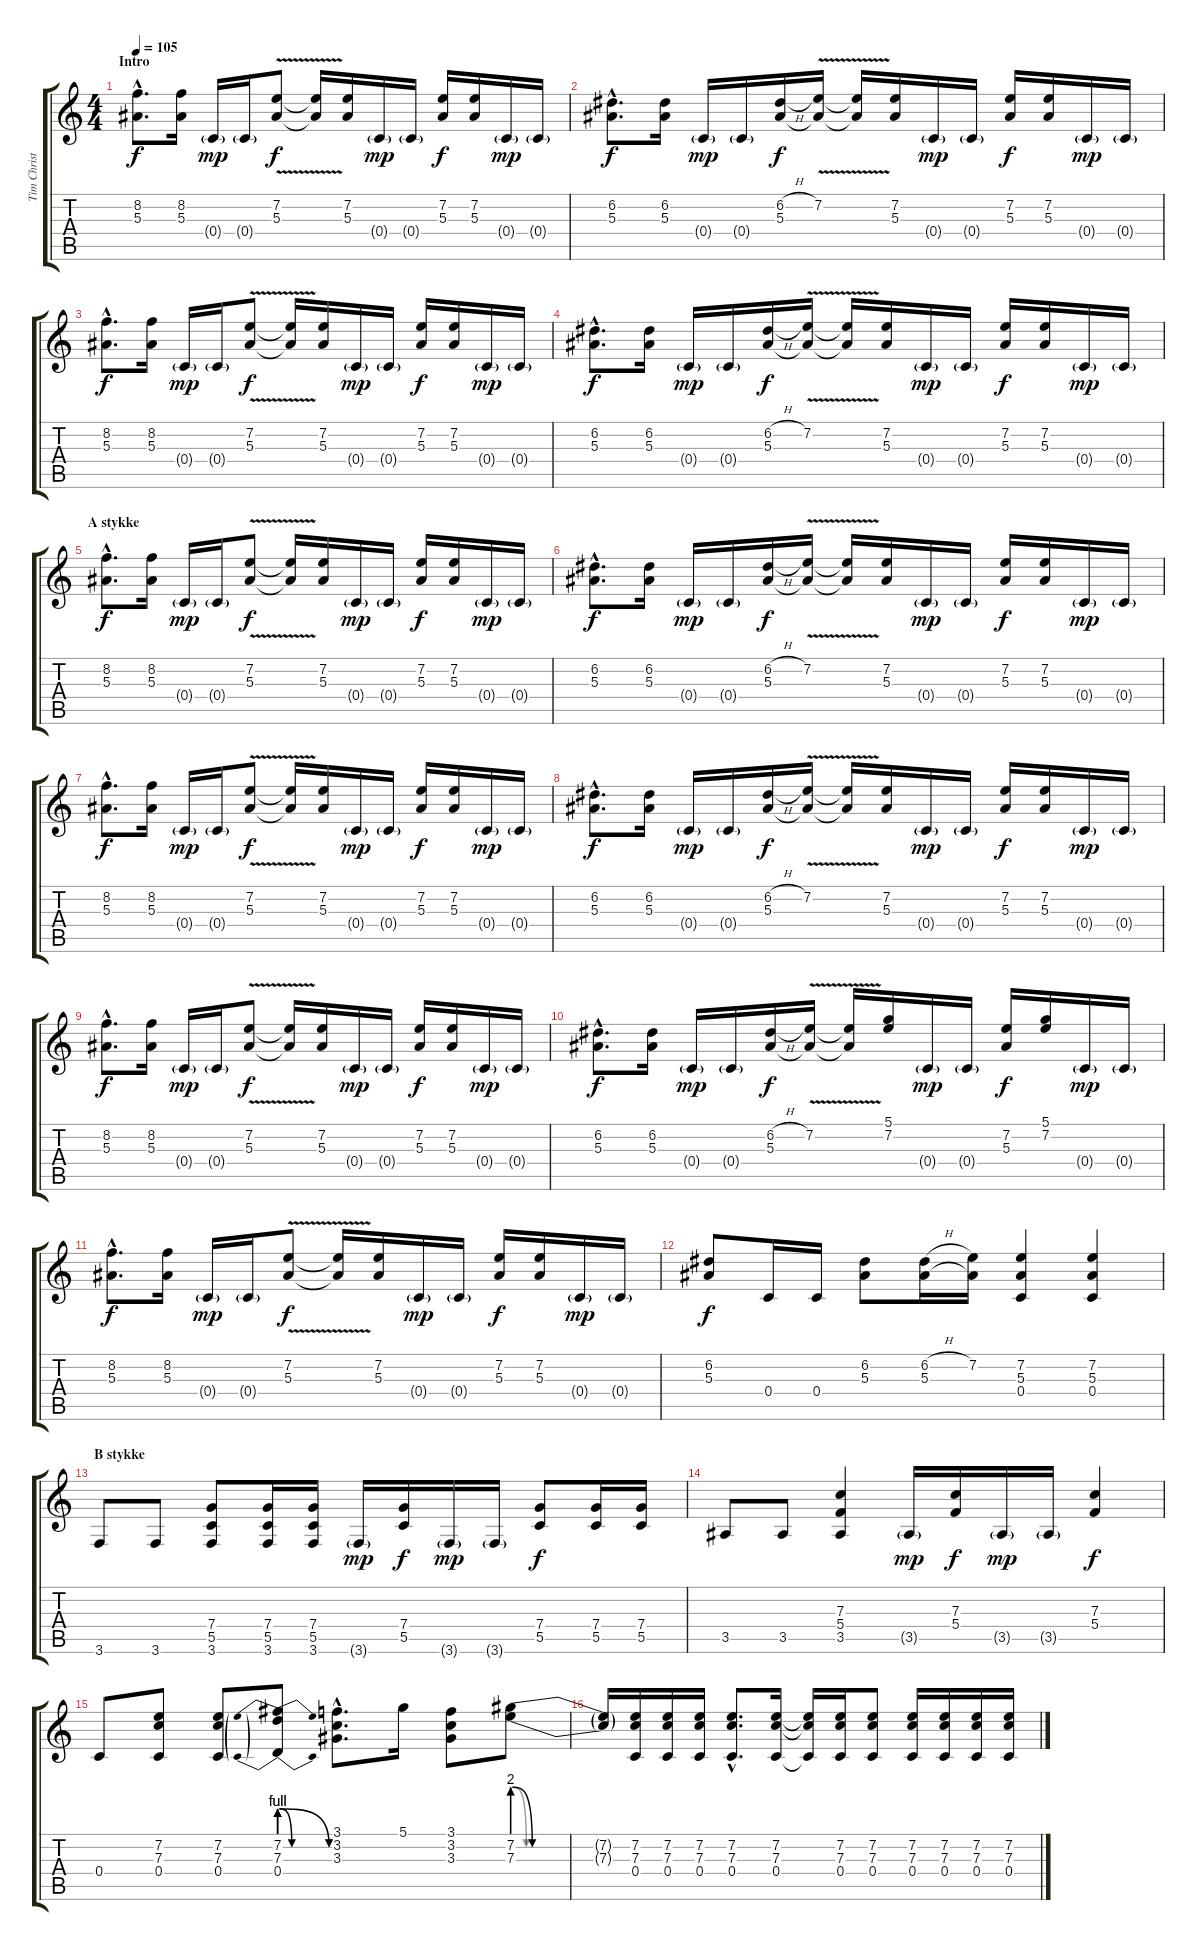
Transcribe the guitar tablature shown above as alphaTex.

\track ("Tim Christensen (Guitar 1)" "Tim Christ") {instrument distortionguitar}
\staff {score tabs}
\tuning (D4 A3 F3 C3 G2 D2) {hide}
\ts (4 4)
\section ("" "Intro")
\tempo 105
\clef g2
\ks c
(8.2{hac} 5.3{hac}).8{d dy f instrument distortionguitar} (8.2 5.3).16 0.4{g}.16{dy mp} 0.4{g}.16 (7.2{v} 5.3{v}).8{dy f} (7.2{t} 5.3{t}).16 (7.2 5.3).16 0.4{g}.16{dy mp} 0.4{g}.16 (7.2 5.3).16{dy f} (7.2 5.3).16 0.4{g}.16{dy mp} 0.4{g}.16 |
(6.2{hac} 5.3{hac}).8{d dy f} (6.2 5.3).16 0.4{g}.16{dy mp} 0.4{g}.16 (6.2{h} 5.3).16{dy f} (7.2{v} 5.3{v t}).16 (7.2{t} 5.3{t}).16 (7.2 5.3).16 0.4{g}.16{dy mp} 0.4{g}.16 (7.2 5.3).16{dy f} (7.2 5.3).16 0.4{g}.16{dy mp} 0.4{g}.16 |
(8.2{hac} 5.3{hac}).8{d dy f} (8.2 5.3).16 0.4{g}.16{dy mp} 0.4{g}.16 (7.2{v} 5.3{v}).8{dy f} (7.2{t} 5.3{t}).16 (7.2 5.3).16 0.4{g}.16{dy mp} 0.4{g}.16 (7.2 5.3).16{dy f} (7.2 5.3).16 0.4{g}.16{dy mp} 0.4{g}.16 |
(6.2{hac} 5.3{hac}).8{d dy f} (6.2 5.3).16 0.4{g}.16{dy mp} 0.4{g}.16 (6.2{h} 5.3).16{dy f} (7.2{v} 5.3{v t}).16 (7.2{t} 5.3{t}).16 (7.2 5.3).16 0.4{g}.16{dy mp} 0.4{g}.16 (7.2 5.3).16{dy f} (7.2 5.3).16 0.4{g}.16{dy mp} 0.4{g}.16 |
\section ("" "A stykke")
(8.2{hac} 5.3{hac}).8{d dy f} (8.2 5.3).16 0.4{g}.16{dy mp} 0.4{g}.16 (7.2{v} 5.3{v}).8{dy f} (7.2{t} 5.3{t}).16 (7.2 5.3).16 0.4{g}.16{dy mp} 0.4{g}.16 (7.2 5.3).16{dy f} (7.2 5.3).16 0.4{g}.16{dy mp} 0.4{g}.16 |
(6.2{hac} 5.3{hac}).8{d dy f} (6.2 5.3).16 0.4{g}.16{dy mp} 0.4{g}.16 (6.2{h} 5.3).16{dy f} (7.2{v} 5.3{v t}).16 (7.2{t} 5.3{t}).16 (7.2 5.3).16 0.4{g}.16{dy mp} 0.4{g}.16 (7.2 5.3).16{dy f} (7.2 5.3).16 0.4{g}.16{dy mp} 0.4{g}.16 |
(8.2{hac} 5.3{hac}).8{d dy f} (8.2 5.3).16 0.4{g}.16{dy mp} 0.4{g}.16 (7.2{v} 5.3{v}).8{dy f} (7.2{t} 5.3{t}).16 (7.2 5.3).16 0.4{g}.16{dy mp} 0.4{g}.16 (7.2 5.3).16{dy f} (7.2 5.3).16 0.4{g}.16{dy mp} 0.4{g}.16 |
(6.2{hac} 5.3{hac}).8{d dy f} (6.2 5.3).16 0.4{g}.16{dy mp} 0.4{g}.16 (6.2{h} 5.3).16{dy f} (7.2{v} 5.3{v t}).16 (7.2{t} 5.3{t}).16 (7.2 5.3).16 0.4{g}.16{dy mp} 0.4{g}.16 (7.2 5.3).16{dy f} (7.2 5.3).16 0.4{g}.16{dy mp} 0.4{g}.16 |
(8.2{hac} 5.3{hac}).8{d dy f} (8.2 5.3).16 0.4{g}.16{dy mp} 0.4{g}.16 (7.2{v} 5.3{v}).8{dy f} (7.2{t} 5.3{t}).16 (7.2 5.3).16 0.4{g}.16{dy mp} 0.4{g}.16 (7.2 5.3).16{dy f} (7.2 5.3).16 0.4{g}.16{dy mp} 0.4{g}.16 |
(6.2{hac} 5.3{hac}).8{d dy f} (6.2 5.3).16 0.4{g}.16{dy mp} 0.4{g}.16 (6.2{h} 5.3).16{dy f} (7.2{v} 5.3{v t}).16 (7.2{t} 5.3{t}).16 (5.1 7.2).16 0.4{g}.16{dy mp} 0.4{g}.16 (7.2 5.3).16{dy f} (5.1 7.2).16 0.4{g}.16{dy mp} 0.4{g}.16 |
(8.2{hac} 5.3{hac}).8{d dy f} (8.2 5.3).16 0.4{g}.16{dy mp} 0.4{g}.16 (7.2{v} 5.3{v}).8{dy f} (7.2{t} 5.3{t}).16 (7.2 5.3).16 0.4{g}.16{dy mp} 0.4{g}.16 (7.2 5.3).16{dy f} (7.2 5.3).16 0.4{g}.16{dy mp} 0.4{g}.16 |
(6.2 5.3).8{dy f} 0.4.16 0.4.16 (6.2 5.3).8 (6.2{h} 5.3).16 (7.2 5.3{t}).16 (7.2 5.3 0.4).4 (7.2 5.3 0.4).4 |
\section ("" "B stykke")
3.6.8 3.6.8 (7.4 5.5 3.6).8 (7.4 5.5 3.6).16 (7.4 5.5 3.6).16 3.6{g}.16{dy mp} (7.4 5.5).16{dy f} 3.6{g}.16{dy mp} 3.6{g}.16 (7.4 5.5).8{dy f} (7.4 5.5).16 (7.4 5.5).16 |
3.5.8 3.5.8 (7.3 5.4 3.5).4 3.5{g}.16{dy mp} (7.3 5.4).16{dy f} 3.5{g}.16{dy mp} 3.5{g}.16 (7.3 5.4).4{dy f} |
0.4.8 (7.2 7.3 0.4).8 (7.2 7.3 0.4).8 (7.2{be (prebendrelease 0 4 60 0)} 7.3{be (custom 0 4 15 0 20 0 40 0 60 0)} 0.4{be (prebendrelease 0 4 60 0)}).8 (3.1{hac} 3.2{hac} 3.3{hac}).8{d} 5.1.16 (3.1 3.2 3.3).8 (7.2{be (custom 0 8 10 0 20 0 40 0 60 0)} 7.3{be (custom 0 8 7 0 20 0 40 0 60 0)}).8 |
(7.2{t} 7.3{t}).16 (7.2 7.3 0.4).16 (7.2 7.3 0.4).16 (7.2 7.3 0.4).16 (7.2{hac} 7.3{hac} 0.4{hac}).8{d} (7.2 7.3 0.4).16 (7.2{t} 7.3{t} 0.4{t}).16 (7.2 7.3 0.4).16 (7.2 7.3 0.4).8 (7.2 7.3 0.4).16 (7.2 7.3 0.4).16 (7.2 7.3 0.4).16 (7.2 7.3 0.4).16
